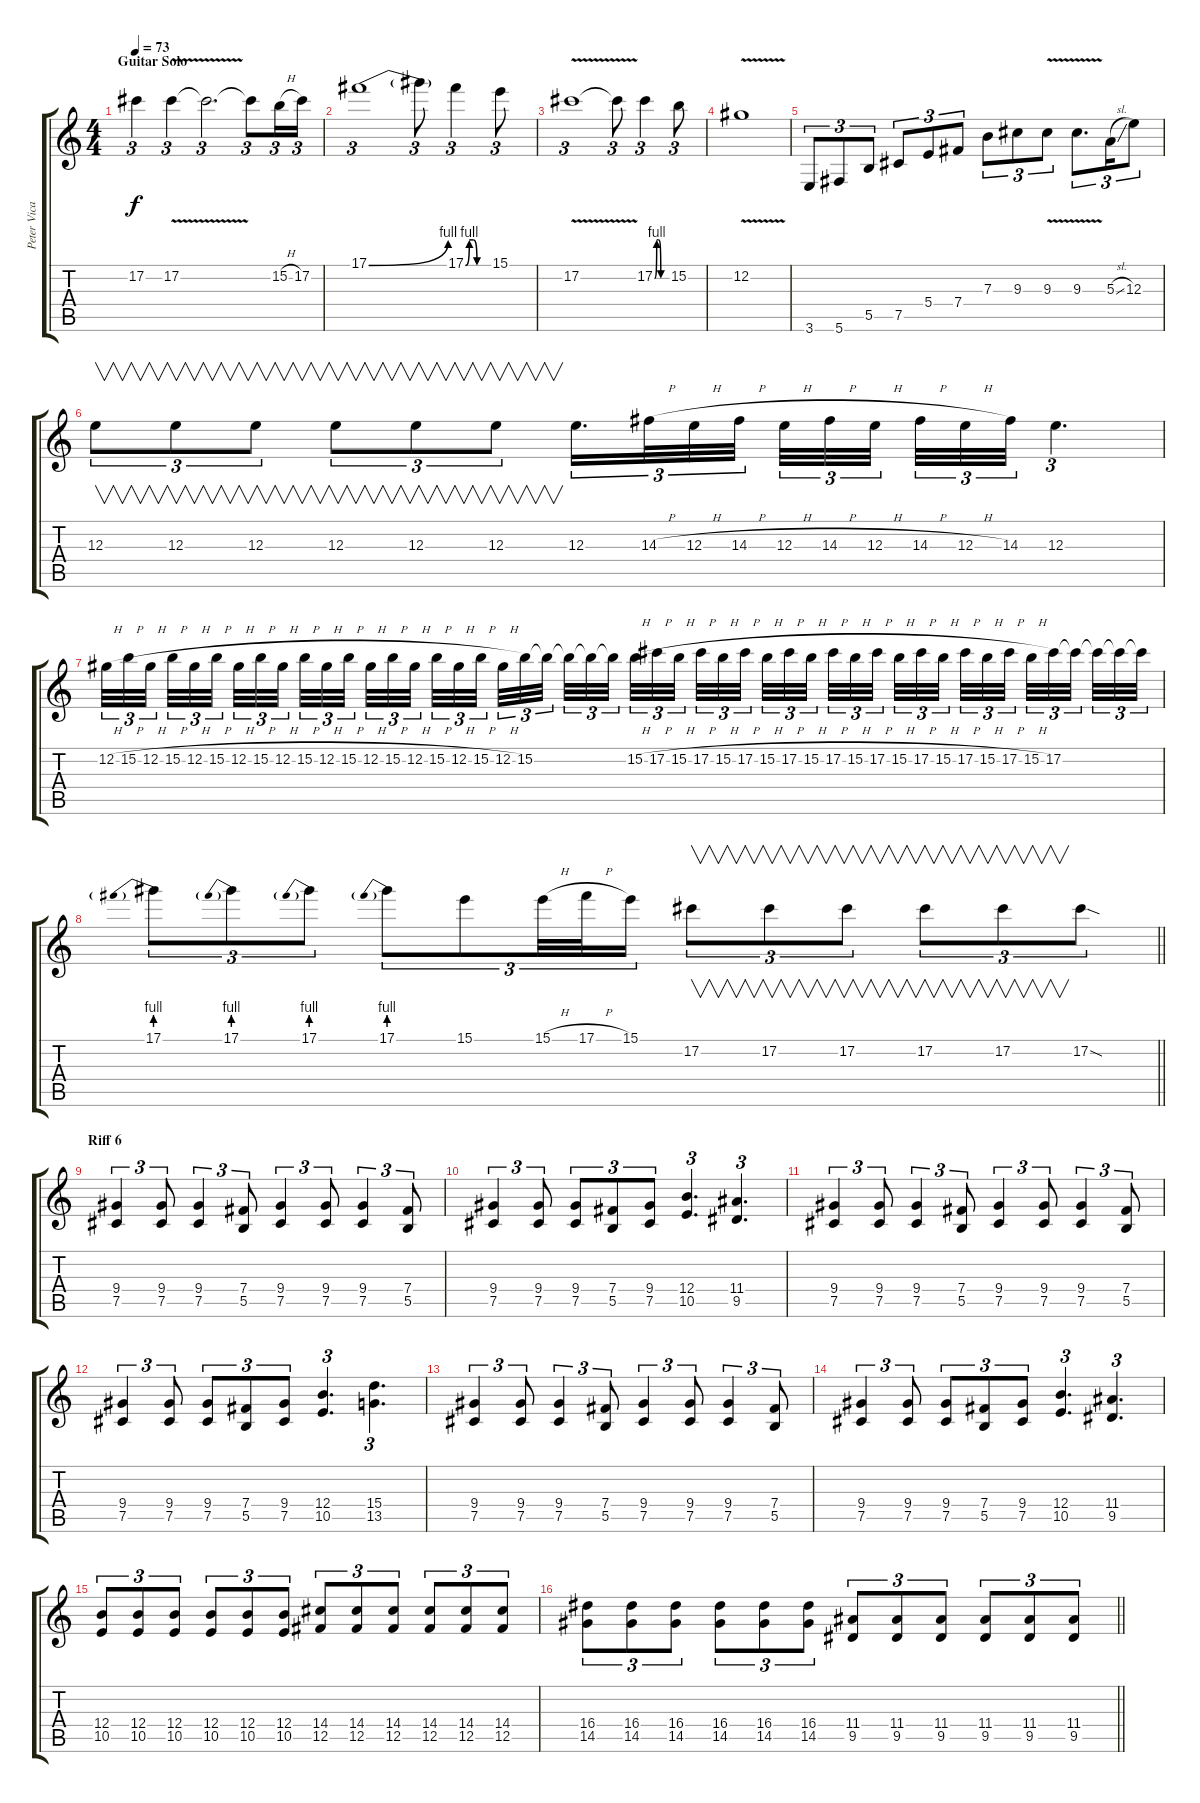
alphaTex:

\track ("Peter Vicar" "Peter Vica") {instrument distortionguitar}
\staff {score tabs}
\tuning (Db4 Ab3 E3 B2 Gb2 Db2) {hide}
\ts (4 4)
\section ("" "Guitar Solo")
\tempo 73
\clef g2
\ks c
17.2.4{tu (3 2) dy f} 17.2{v}.4{tu (3 2)} 17.2{t}.2{d tu (3 2)} 17.2{t}.8{tu (3 2)} 15.2{h}.16{tu (3 2)} 17.2.16{tu (3 2)} |
17.1{be (bend 0 0 60 4)}.1{tu (3 2)} 17.1{t}.8{tu (3 2)} 17.1{be (custom 0 0 10 4 20 4 30 0 60 0)}.4{tu (3 2)} 15.1.8{tu (3 2)} |
17.2{v}.1{tu (3 2)} 17.2{t}.8{tu (3 2)} 17.2{be (custom 0 0 10 4 20 4 30 0 60 0)}.4{tu (3 2)} 15.2.8{tu (3 2)} |
12.2{v}.1 |
3.6.8{tu (3 2)} 5.6.8{tu (3 2)} 5.5.8{tu (3 2)} 7.5.8{tu (3 2)} 5.4.8{tu (3 2)} 7.4.8{tu (3 2)} 7.3.8{tu (3 2)} 9.3.8{tu (3 2)} 9.3{v}.8{tu (3 2)} 9.3{v}.8{d tu (3 2)} 5.3{sl}.16{tu (3 2)} 12.3.8{tu (3 2)} |
12.3.8{v tu (3 2)} 12.3.8{v tu (3 2)} 12.3.8{v tu (3 2)} 12.3.8{v tu (3 2)} 12.3.8{v tu (3 2)} 12.3.8{v tu (3 2)} 12.3.16{d tu (3 2)} 14.3{h}.32{tu (3 2)} 12.3{h}.32{tu (3 2)} 14.3{h}.32{tu (3 2) beam splitsecondary} 12.3{h}.32{tu (3 2)} 14.3{h}.32{tu (3 2)} 12.3{h}.32{tu (3 2) beam splitsecondary} 14.3{h}.32{tu (3 2)} 12.3{h}.32{tu (3 2)} 14.3.32{tu (3 2)} 12.3.4{d tu (3 2)} |
12.2{h}.32{tu (3 2)} 15.2{h}.32{tu (3 2)} 12.2{h}.32{tu (3 2) beam splitsecondary} 15.2{h}.32{tu (3 2)} 12.2{h}.32{tu (3 2)} 15.2{h}.32{tu (3 2) beam splitsecondary} 12.2{h}.32{tu (3 2)} 15.2{h}.32{tu (3 2)} 12.2{h}.32{tu (3 2) beam splitsecondary} 15.2{h}.32{tu (3 2)} 12.2{h}.32{tu (3 2)} 15.2{h}.32{tu (3 2)} 12.2{h}.32{tu (3 2)} 15.2{h}.32{tu (3 2)} 12.2{h}.32{tu (3 2) beam splitsecondary} 15.2{h}.32{tu (3 2)} 12.2{h}.32{tu (3 2)} 15.2{h}.32{tu (3 2) beam splitsecondary} 12.2{h}.32{tu (3 2)} 15.2.32{tu (3 2)} 15.2{t}.32{tu (3 2) beam splitsecondary} 15.2{t}.32{tu (3 2)} 15.2{t}.32{tu (3 2)} 15.2{t}.32{tu (3 2)} 15.2{h}.32{tu (3 2)} 17.2{h}.32{tu (3 2)} 15.2{h}.32{tu (3 2) beam splitsecondary} 17.2{h}.32{tu (3 2)} 15.2{h}.32{tu (3 2)} 17.2{h}.32{tu (3 2) beam splitsecondary} 15.2{h}.32{tu (3 2)} 17.2{h}.32{tu (3 2)} 15.2{h}.32{tu (3 2) beam splitsecondary} 17.2{h}.32{tu (3 2)} 15.2{h}.32{tu (3 2)} 17.2{h}.32{tu (3 2)} 15.2{h}.32{tu (3 2)} 17.2{h}.32{tu (3 2)} 15.2{h}.32{tu (3 2) beam splitsecondary} 17.2{h}.32{tu (3 2)} 15.2{h}.32{tu (3 2)} 17.2{h}.32{tu (3 2) beam splitsecondary} 15.2{h}.32{tu (3 2)} 17.2.32{tu (3 2)} 17.2{t}.32{tu (3 2) beam splitsecondary} 17.2{t}.32{tu (3 2)} 17.2{t}.32{tu (3 2)} 17.2{t}.32{tu (3 2)} |
\barLineRight lightlight
17.1{be (prebend 0 4 60 4)}.8{tu (3 2)} 17.1{be (prebend 0 4 60 4)}.8{tu (3 2)} 17.1{be (prebend 0 4 60 4)}.8{tu (3 2)} 17.1{be (prebend 0 4 60 4)}.8{tu (3 2)} 15.1.8{tu (3 2)} 15.1{h}.32{tu (3 2)} 17.1{h}.32{tu (3 2)} 15.1.16{tu (3 2)} 17.2.8{v tu (3 2)} 17.2.8{v tu (3 2)} 17.2.8{v tu (3 2)} 17.2.8{v tu (3 2)} 17.2.8{v tu (3 2)} 17.2{sod}.8{tu (3 2)} |
\section ("" "Riff 6")
(9.4 7.5).4{tu (3 2)} (9.4 7.5).8{tu (3 2)} (9.4 7.5).4{tu (3 2)} (7.4 5.5).8{tu (3 2)} (9.4 7.5).4{tu (3 2)} (9.4 7.5).8{tu (3 2)} (9.4 7.5).4{tu (3 2)} (7.4 5.5).8{tu (3 2)} |
(9.4 7.5).4{tu (3 2)} (9.4 7.5).8{tu (3 2)} (9.4 7.5).8{tu (3 2)} (7.4 5.5).8{tu (3 2)} (9.4 7.5).8{tu (3 2)} (12.4 10.5).4{d tu (3 2)} (11.4 9.5).4{d tu (3 2)} |
(9.4 7.5).4{tu (3 2)} (9.4 7.5).8{tu (3 2)} (9.4 7.5).4{tu (3 2)} (7.4 5.5).8{tu (3 2)} (9.4 7.5).4{tu (3 2)} (9.4 7.5).8{tu (3 2)} (9.4 7.5).4{tu (3 2)} (7.4 5.5).8{tu (3 2)} |
(9.4 7.5).4{tu (3 2)} (9.4 7.5).8{tu (3 2)} (9.4 7.5).8{tu (3 2)} (7.4 5.5).8{tu (3 2)} (9.4 7.5).8{tu (3 2)} (12.4 10.5).4{d tu (3 2)} (15.4 13.5).4{d tu (3 2)} |
(9.4 7.5).4{tu (3 2)} (9.4 7.5).8{tu (3 2)} (9.4 7.5).4{tu (3 2)} (7.4 5.5).8{tu (3 2)} (9.4 7.5).4{tu (3 2)} (9.4 7.5).8{tu (3 2)} (9.4 7.5).4{tu (3 2)} (7.4 5.5).8{tu (3 2)} |
(9.4 7.5).4{tu (3 2)} (9.4 7.5).8{tu (3 2)} (9.4 7.5).8{tu (3 2)} (7.4 5.5).8{tu (3 2)} (9.4 7.5).8{tu (3 2)} (12.4 10.5).4{d tu (3 2)} (11.4 9.5).4{d tu (3 2)} |
(12.4 10.5).8{tu (3 2)} (12.4 10.5).8{tu (3 2)} (12.4 10.5).8{tu (3 2)} (12.4 10.5).8{tu (3 2)} (12.4 10.5).8{tu (3 2)} (12.4 10.5).8{tu (3 2)} (14.4 12.5).8{tu (3 2)} (14.4 12.5).8{tu (3 2)} (14.4 12.5).8{tu (3 2)} (14.4 12.5).8{tu (3 2)} (14.4 12.5).8{tu (3 2)} (14.4 12.5).8{tu (3 2)} |
\barLineRight lightlight
(16.4 14.5).8{tu (3 2)} (16.4 14.5).8{tu (3 2)} (16.4 14.5).8{tu (3 2)} (16.4 14.5).8{tu (3 2)} (16.4 14.5).8{tu (3 2)} (16.4 14.5).8{tu (3 2)} (11.4 9.5).8{tu (3 2)} (11.4 9.5).8{tu (3 2)} (11.4 9.5).8{tu (3 2)} (11.4 9.5).8{tu (3 2)} (11.4 9.5).8{tu (3 2)} (11.4 9.5).8{tu (3 2)}
